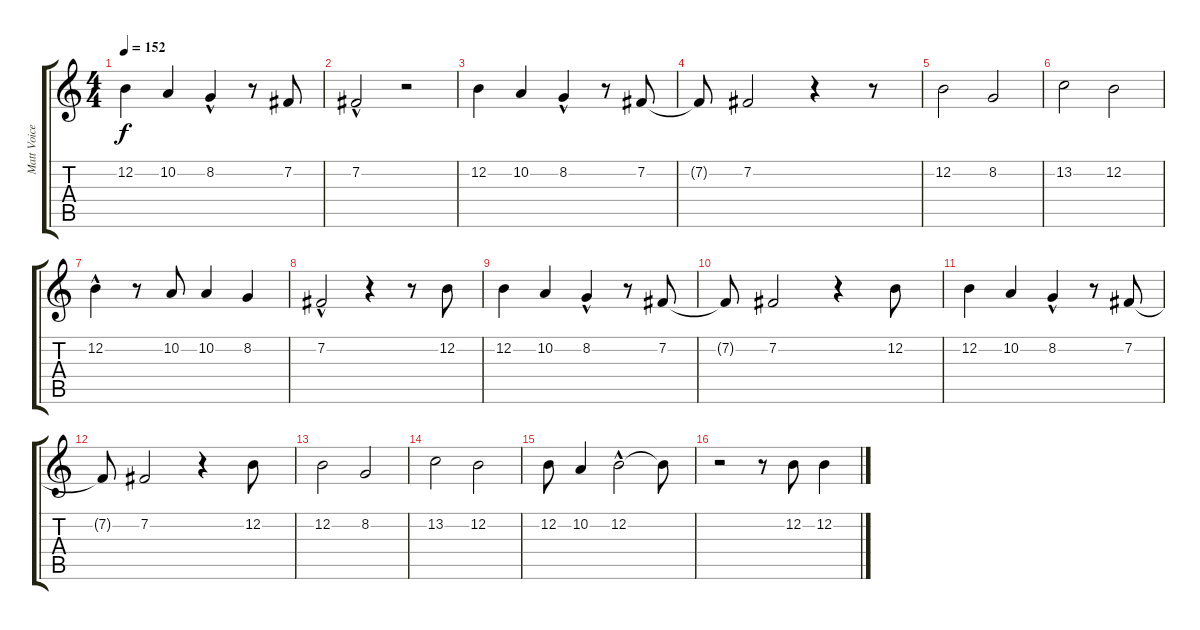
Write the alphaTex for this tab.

\track ("Matt Voice" "Matt Voice") {instrument synthvoice}
\staff {score tabs}
\tuning (E4 B3 G3 D3 A2 E2) {hide}
\ts (4 4)
\tempo 152
\clef g2
\ks c
12.2.4{dy f} 10.2.4 8.2{hac}.4 r.8 7.2.8 |
7.2{hac}.2 r.2 |
12.2.4 10.2.4 8.2{hac}.4 r.8 7.2.8 |
7.2{t}.8 7.2.2 r.4 r.8 |
12.2.2 8.2.2 |
13.2.2 12.2.2 |
12.2{hac}.4 r.8 10.2.8 10.2.4 8.2.4 |
7.2{hac}.2 r.4 r.8 12.2.8 |
12.2.4 10.2.4 8.2{hac}.4 r.8 7.2.8 |
7.2{t}.8 7.2.2 r.4 12.2.8 |
12.2.4 10.2.4 8.2{hac}.4 r.8 7.2.8 |
7.2{t}.8 7.2.2 r.4 12.2.8 |
12.2.2 8.2.2 |
13.2.2 12.2.2 |
12.2.8 10.2.4 12.2{hac}.2 12.2{t}.8 |
r.2 r.8 12.2.8 12.2.4
